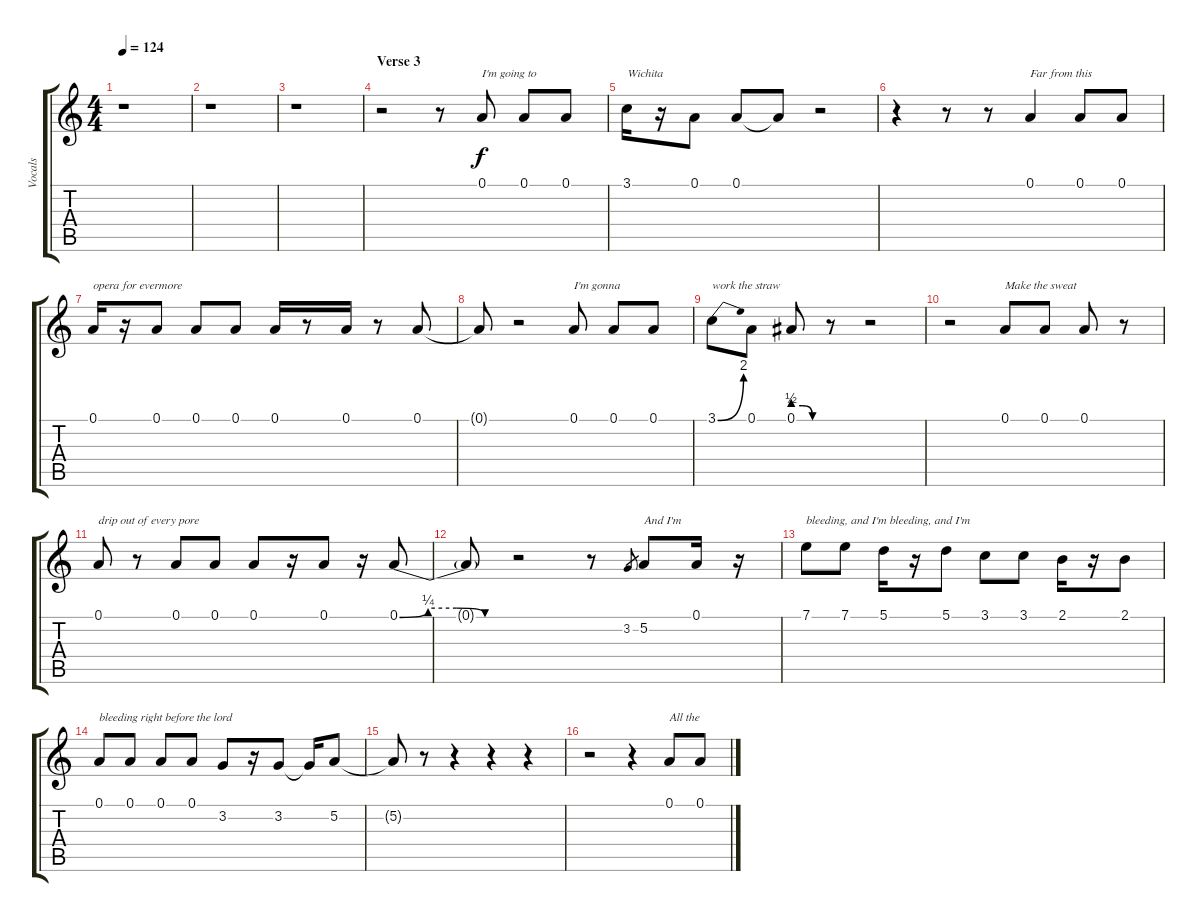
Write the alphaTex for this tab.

\track ("Vocals" "Vocals") {instrument oboe}
\staff {score tabs}
\tuning (A4 E4 C4 G3 D3 A2) {hide}
\ts (4 4)
\tempo 124
\clef g2
\ks c
r.1{dy f} |
r.1 |
r.1 |
\section ("" "Verse 3")
r.2 r.8 0.1.8{txt "I'm going to"} 0.1.8 0.1.8 |
3.1.16{txt "Wichita"} r.16 0.1.8 0.1.8 0.1{t}.8 r.2 |
r.4 r.8 r.8 0.1.4{txt "Far from this"} 0.1.8 0.1.8 |
0.1.16{txt "opera for evermore"} r.16 0.1.8 0.1.8 0.1.8 0.1.16 r.8 0.1.16 r.8 0.1.8 |
0.1{t}.8 r.2 0.1.8{txt "I'm gonna"} 0.1.8 0.1.8 |
3.1{be (bend 0 0 60 8)}.8{txt "work the straw"} 0.1.8 0.1{be (custom 0 2 20 2 40 0 60 0)}.8 r.8 r.2 |
r.2 0.1.8{txt "Make the sweat"} 0.1.8 0.1.8 r.8 |
0.1.8{txt "drip out of every pore"} r.8 0.1.8 0.1.8 0.1.8 r.16 0.1.8 r.16 0.1{be (custom 0 0 15 1 30 1 45 0 60 0)}.8 |
0.1{t}.8 r.2 r.8 3.2.8{gr} 5.2.8{txt "And I'm"} 0.1.16 r.16 |
7.1.8{txt "bleeding, and I'm bleeding, and I'm"} 7.1.8 5.1.16 r.16 5.1.8 3.1.8 3.1.8 2.1.16 r.16 2.1.8 |
0.1.8{txt "bleeding right before the lord"} 0.1.8 0.1.8 0.1.8 3.2.8 r.16 3.2.8 3.2{t}.16 5.2.8 |
5.2{t}.8 r.8 r.4 r.4 r.4 |
r.2 r.4 0.1.8{txt "All the"} 0.1.8
